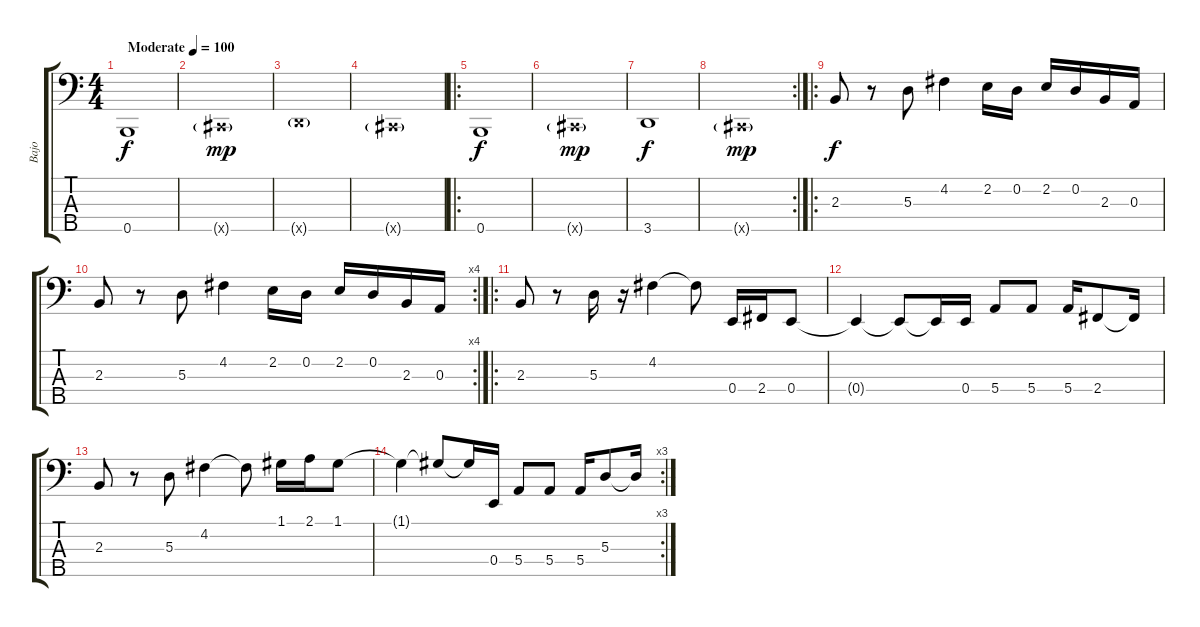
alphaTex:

\track ("Bajo" "Bajo") {instrument electricbassfinger}
\staff {score tabs}
\tuning (G2 D2 A1 E1 B0) {hide}
\ts (4 4)
\tempo (100 "Moderate")
\clef f4
\ks c
0.5.1{dy f instrument electricbassfinger} |
2.5{g x}.1{dy mp} |
3.5{g x}.1 |
2.5{g x}.1 |
\ro
0.5.1{dy f} |
2.5{g x}.1{dy mp} |
3.5.1{dy f} |
\rc 2
2.5{g x}.1{dy mp} |
\ro
2.3.8{dy f} r.8 5.3.8 4.2.4 2.2.16 0.2.16 2.2.16 0.2.16 2.3.16 0.3.16 |
\rc 4
2.3.8 r.8 5.3.8 4.2.4 2.2.16 0.2.16 2.2.16 0.2.16 2.3.16 0.3.16 |
\ro
2.3.8 r.8 5.3.16 r.16 4.2.4 4.2{t}.8 0.4.16 2.4.16 0.4.8 |
0.4{t}.4 0.4{t}.8 0.4{t}.16 0.4.16 5.4.8 5.4.8 5.4.16 2.4.8 2.4{t}.16 |
2.3.8 r.8 5.3.8 4.2.4 4.2{t}.8 1.1.16 2.1.16 1.1.8 |
\rc 3
1.1{t}.4 1.1{t}.8 1.1{t}.16 0.4.16 5.4.8 5.4.8 5.4.16 5.3.8 5.3{t}.16
